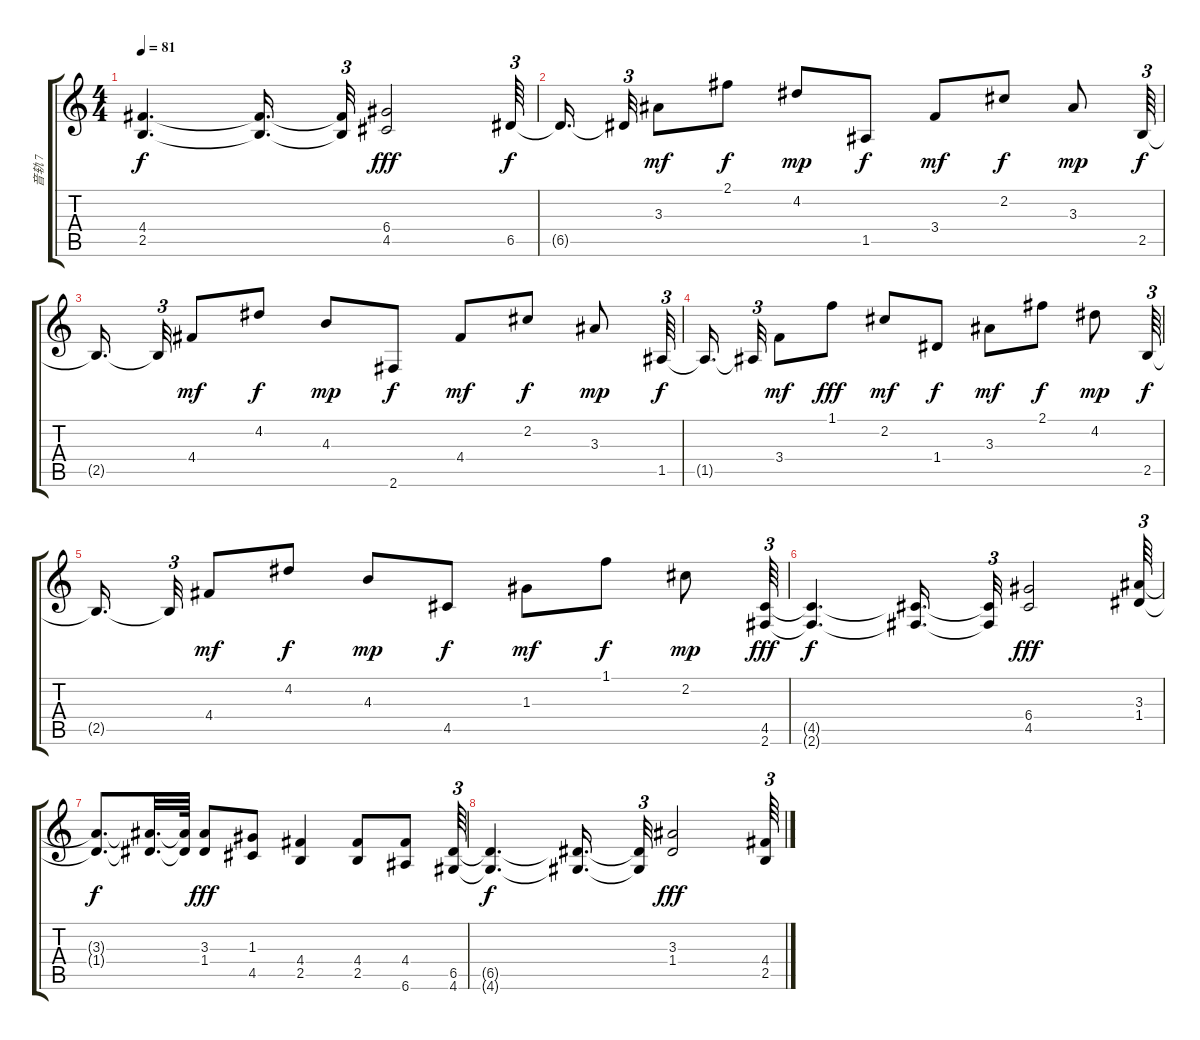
\track ("音轨 7" "音轨 7") {instrument overdrivenguitar}
\staff {score tabs}
\tuning (E4 B3 G3 D3 A2 E2) {hide}
\ts (4 4)
\tempo 81
\clef g2
\ks c
(4.4{t} 2.5{t}).4{d dy f} (4.4{t} 2.5{t}).16{d} (4.4{t} 2.5{t}).32{tu (3 2)} (6.4 4.5).2{dy fff} 6.5.64{tu (3 2) dy f volume 10 balance 6 instrument electricguitarclean} |
6.5{t}.16{d beam splitsecondary} 6.5{t}.32{tu (3 2)} 3.3.8{dy mf} 2.1.8{dy f} 4.2.8{dy mp} 1.5.8{dy f} 3.4.8{dy mf} 2.2.8{dy f} 3.3.8{dy mp} 2.5.64{tu (3 2) dy f} |
2.5{t}.16{d beam splitsecondary} 2.5{t}.32{tu (3 2)} 4.4.8{dy mf} 4.2.8{dy f} 4.3.8{dy mp} 2.6.8{dy f} 4.4.8{dy mf} 2.2.8{dy f} 3.3.8{dy mp} 1.5.64{tu (3 2) dy f} |
1.5{t}.16{d beam splitsecondary} 1.5{t}.32{tu (3 2)} 3.4.8{dy mf} 1.1.8{dy fff} 2.2.8{dy mf} 1.4.8{dy f} 3.3.8{dy mf} 2.1.8{dy f} 4.2.8{dy mp} 2.5.64{tu (3 2) dy f} |
2.5{t}.16{d beam splitsecondary} 2.5{t}.32{tu (3 2)} 4.4.8{dy mf} 4.2.8{dy f} 4.3.8{dy mp} 4.5.8{dy f} 1.3.8{dy mf} 1.1.8{dy f} 2.2.8{dy mp} (4.5 2.6).64{tu (3 2) dy fff volume 11 balance 6 instrument overdrivenguitar} |
(4.5{t} 2.6{t}).4{d dy f} (4.5{t} 2.6{t}).16{d} (4.5{t} 2.6{t}).32{tu (3 2)} (6.4 4.5).2{dy fff} (3.3 1.4).64{tu (3 2)} |
(3.3{t} 1.4{t}).8{d dy f} (3.3{t} 1.4{t}).32{d} (3.3{t} 1.4{t}).64 (3.3 1.4).8{dy fff} (1.3 4.5).8 (4.4 2.5).4 (4.4 2.5).8 (4.4 6.6).8 (6.5 4.6).64{tu (3 2)} |
(6.5{t} 4.6{t}).4{d dy f} (6.5{t} 4.6{t}).16{d} (6.5{t} 4.6{t}).32{tu (3 2)} (3.3 1.4).2{dy fff} (4.4 2.5).64{tu (3 2)}
